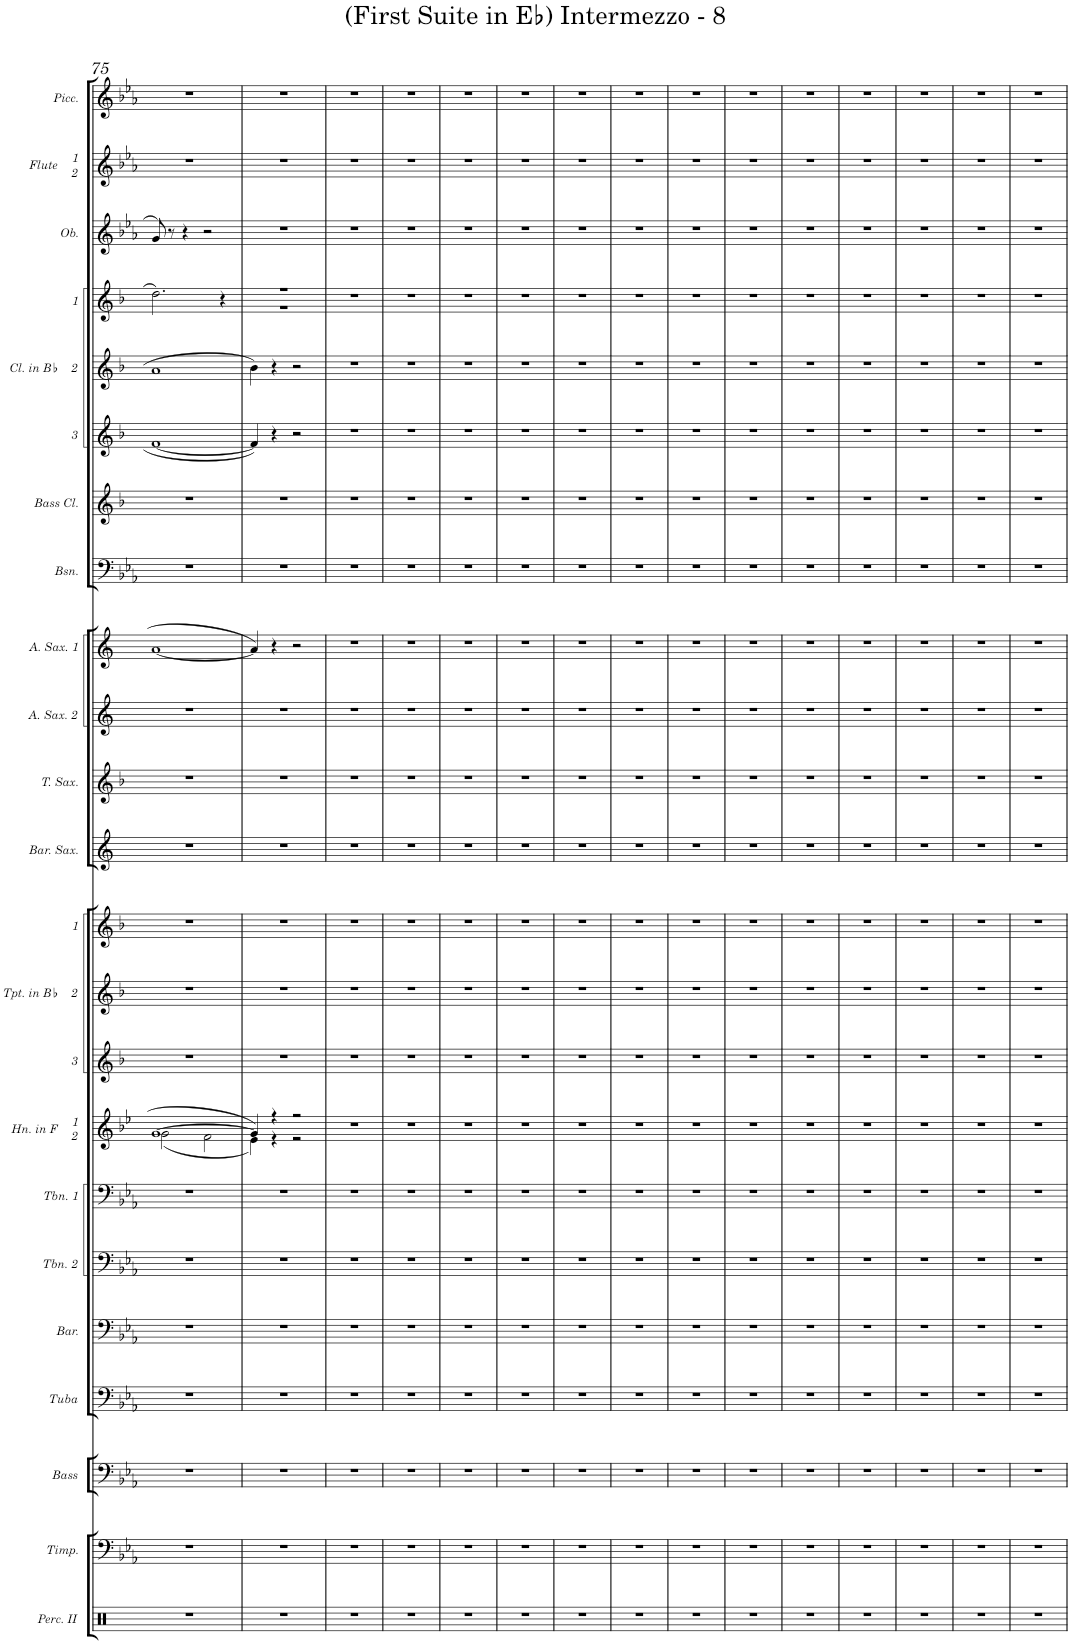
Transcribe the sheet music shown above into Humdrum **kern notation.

**kern	**kern	**kern	**kern	**kern	**kern	**kern	**kern	**kern	**kern	**kern	**kern	**kern	**kern	**kern	**kern	**kern	**kern	**kern	**kern	**kern	**kern	**kern
*part23	*part22	*part21	*part20	*part19	*part18	*part17	*part16	*part15	*part14	*part13	*part12	*part11	*part10	*part9	*part8	*part7	*part6	*part5	*part4	*part3	*part2	*part1
*staff23	*staff22	*staff21	*staff20	*staff19	*staff18	*staff17	*staff16	*staff15	*staff14	*staff13	*staff12	*staff11	*staff10	*staff9	*staff8	*staff7	*staff6	*staff5	*staff4	*staff3	*staff2	*staff1
*I"Percussion II	*I"Timpani	*I"String Bass	*I"Tuba	*I"Baritone	*I"Trombone 2	*I"Trombone 1	*I"1 Horn in F        2	*I"3	*I"Trumpet in Bb    2	*I"1	*I"Baritone Saxophone	*I"Tenor Saxophone	*I"Alto Saxophone 2	*I"Alto Saxophone 1	*I"Bassoon	*I"Bass Clarinet	*I"3	*I"Clarinet in Bb   2	*I"1	*I"Oboe	*I"1 Flute       2	*I"Piccolo
*I'Perc. II	*I'Timp.	*I'Bass	*I'Tuba	*I'Bar.	*I'Tbn. 2	*I'Tbn. 1	*I'1 Hn. in F        2	*	*I'Tpt. in Bb    2	*	*I'Bar. Sax.	*I'T. Sax.	*I'A. Sax. 2	*I'A. Sax. 1	*I'Bsn.	*I'Bass Cl.	*	*I'Cl. in Bb    2	*	*I'Ob.	*I'1 Flute        2	*I'Picc.
!!LO:PB:g=z
*clefX	*clefF4	*clefF4	*clefF4	*clefF4	*clefF4	*clefF4	*clefG2	*clefG2	*clefG2	*clefG2	*clefG2	*clefG2	*clefG2	*clefG2	*clefF4	*clefG2	*clefG2	*clefG2	*clefG2	*clefG2	*clefG2	*clefG2
*	*	*Trd7c12	*	*	*	*	*Trd4c7	*Trd1c2	*Trd1c2	*Trd1c2	*Trd12c21	*Trd8c14	*Trd5c9	*Trd5c9	*	*Trd8c14	*Trd1c2	*Trd1c2	*Trd1c2	*	*	*Trd-7c-12
*k[]	*k[b-e-a-]	*k[b-e-a-]	*k[b-e-a-]	*k[b-e-a-]	*k[b-e-a-]	*k[b-e-a-]	*k[b-e-]	*k[b-]	*k[b-]	*k[b-]	*k[]	*k[b-]	*k[]	*k[]	*k[b-e-a-]	*k[b-]	*k[b-]	*k[b-]	*k[b-]	*k[b-e-a-]	*k[b-e-a-]	*k[b-e-a-]
*M4/4	*M4/4	*M4/4	*M4/4	*M4/4	*M4/4	*M4/4	*M4/4	*M4/4	*M4/4	*M4/4	*M4/4	*M4/4	*M4/4	*M4/4	*M4/4	*M4/4	*M4/4	*M4/4	*M4/4	*M4/4	*M4/4	*M4/4
=75	=75	=75	=75	=75	=75	=75	=75	=75	=75	=75	=75	=75	=75	=75	=75	=75	=75	=75	=75	=75	=75	=75
*	*	*	*	*	*	*	*^	*	*	*	*	*	*	*	*	*	*	*	*	*	*	*
1r	1r	1r	1r	1r	1r	1r	[1g	(2g\	1r	1r	1r	1r	1r	1r	[1a	1r	1r	[1f	1a	2.dd\	8g/	1r	1r
.	.	.	.	.	.	.	.	.	.	.	.	.	.	.	.	.	.	.	.	.	8r	.	.
.	.	.	.	.	.	.	.	.	.	.	.	.	.	.	.	.	.	.	.	.	4r	.	.
.	.	.	.	.	.	.	.	2f\	.	.	.	.	.	.	.	.	.	.	.	.	2r	.	.
.	.	.	.	.	.	.	.	.	.	.	.	.	.	.	.	.	.	.	.	4r	.	.	.
=76	=76	=76	=76	=76	=76	=76	=76	=76	=76	=76	=76	=76	=76	=76	=76	=76	=76	=76	=76	=76	=76	=76	=76
*	*	*	*	*	*	*	*	*	*	*	*	*	*	*	*	*	*	*	*	*^	*	*	*
1r	1r	1r	1r	1r	1r	1r	4g/]	4e-\)	1r	1r	1r	1r	1r	1r	4a/]	1r	1r	4f/]	4b-\	1r	1r	1r	1r	1r
.	.	.	.	.	.	.	4r	4r	.	.	.	.	.	.	4r	.	.	4r	4r	.	.	.	.	.
.	.	.	.	.	.	.	2r	2r	.	.	.	.	.	.	2r	.	.	2r	2r	.	.	.	.	.
*	*	*	*	*	*	*	*v	*v	*	*	*	*	*	*	*	*	*	*	*	*v	*v	*	*	*
=77	=77	=77	=77	=77	=77	=77	=77	=77	=77	=77	=77	=77	=77	=77	=77	=77	=77	=77	=77	=77	=77	=77
1r	1r	1r	1r	1r	1r	1r	1r	1r	1r	1r	1r	1r	1r	1r	1r	1r	1r	1r	1r	1r	1r	1r
=78	=78	=78	=78	=78	=78	=78	=78	=78	=78	=78	=78	=78	=78	=78	=78	=78	=78	=78	=78	=78	=78	=78
1r	1r	1r	1r	1r	1r	1r	1r	1r	1r	1r	1r	1r	1r	1r	1r	1r	1r	1r	1r	1r	1r	1r
=79	=79	=79	=79	=79	=79	=79	=79	=79	=79	=79	=79	=79	=79	=79	=79	=79	=79	=79	=79	=79	=79	=79
1r	1r	1r	1r	1r	1r	1r	1r	1r	1r	1r	1r	1r	1r	1r	1r	1r	1r	1r	1r	1r	1r	1r
=80	=80	=80	=80	=80	=80	=80	=80	=80	=80	=80	=80	=80	=80	=80	=80	=80	=80	=80	=80	=80	=80	=80
1r	1r	1r	1r	1r	1r	1r	1r	1r	1r	1r	1r	1r	1r	1r	1r	1r	1r	1r	1r	1r	1r	1r
=81	=81	=81	=81	=81	=81	=81	=81	=81	=81	=81	=81	=81	=81	=81	=81	=81	=81	=81	=81	=81	=81	=81
1r	1r	1r	1r	1r	1r	1r	1r	1r	1r	1r	1r	1r	1r	1r	1r	1r	1r	1r	1r	1r	1r	1r
=82	=82	=82	=82	=82	=82	=82	=82	=82	=82	=82	=82	=82	=82	=82	=82	=82	=82	=82	=82	=82	=82	=82
1r	1r	1r	1r	1r	1r	1r	1r	1r	1r	1r	1r	1r	1r	1r	1r	1r	1r	1r	1r	1r	1r	1r
=83	=83	=83	=83	=83	=83	=83	=83	=83	=83	=83	=83	=83	=83	=83	=83	=83	=83	=83	=83	=83	=83	=83
1r	1r	1r	1r	1r	1r	1r	1r	1r	1r	1r	1r	1r	1r	1r	1r	1r	1r	1r	1r	1r	1r	1r
=84	=84	=84	=84	=84	=84	=84	=84	=84	=84	=84	=84	=84	=84	=84	=84	=84	=84	=84	=84	=84	=84	=84
1r	1r	1r	1r	1r	1r	1r	1r	1r	1r	1r	1r	1r	1r	1r	1r	1r	1r	1r	1r	1r	1r	1r
=85	=85	=85	=85	=85	=85	=85	=85	=85	=85	=85	=85	=85	=85	=85	=85	=85	=85	=85	=85	=85	=85	=85
1r	1r	1r	1r	1r	1r	1r	1r	1r	1r	1r	1r	1r	1r	1r	1r	1r	1r	1r	1r	1r	1r	1r
=86	=86	=86	=86	=86	=86	=86	=86	=86	=86	=86	=86	=86	=86	=86	=86	=86	=86	=86	=86	=86	=86	=86
1r	1r	1r	1r	1r	1r	1r	1r	1r	1r	1r	1r	1r	1r	1r	1r	1r	1r	1r	1r	1r	1r	1r
=87	=87	=87	=87	=87	=87	=87	=87	=87	=87	=87	=87	=87	=87	=87	=87	=87	=87	=87	=87	=87	=87	=87
1r	1r	1r	1r	1r	1r	1r	1r	1r	1r	1r	1r	1r	1r	1r	1r	1r	1r	1r	1r	1r	1r	1r
=88	=88	=88	=88	=88	=88	=88	=88	=88	=88	=88	=88	=88	=88	=88	=88	=88	=88	=88	=88	=88	=88	=88
1r	1r	1r	1r	1r	1r	1r	1r	1r	1r	1r	1r	1r	1r	1r	1r	1r	1r	1r	1r	1r	1r	1r
=89	=89	=89	=89	=89	=89	=89	=89	=89	=89	=89	=89	=89	=89	=89	=89	=89	=89	=89	=89	=89	=89	=89
1r	1r	1r	1r	1r	1r	1r	1r	1r	1r	1r	1r	1r	1r	1r	1r	1r	1r	1r	1r	1r	1r	1r
=	=	=	=	=	=	=	=	=	=	=	=	=	=	=	=	=	=	=	=	=	=	=
*-	*-	*-	*-	*-	*-	*-	*-	*-	*-	*-	*-	*-	*-	*-	*-	*-	*-	*-	*-	*-	*-	*-
